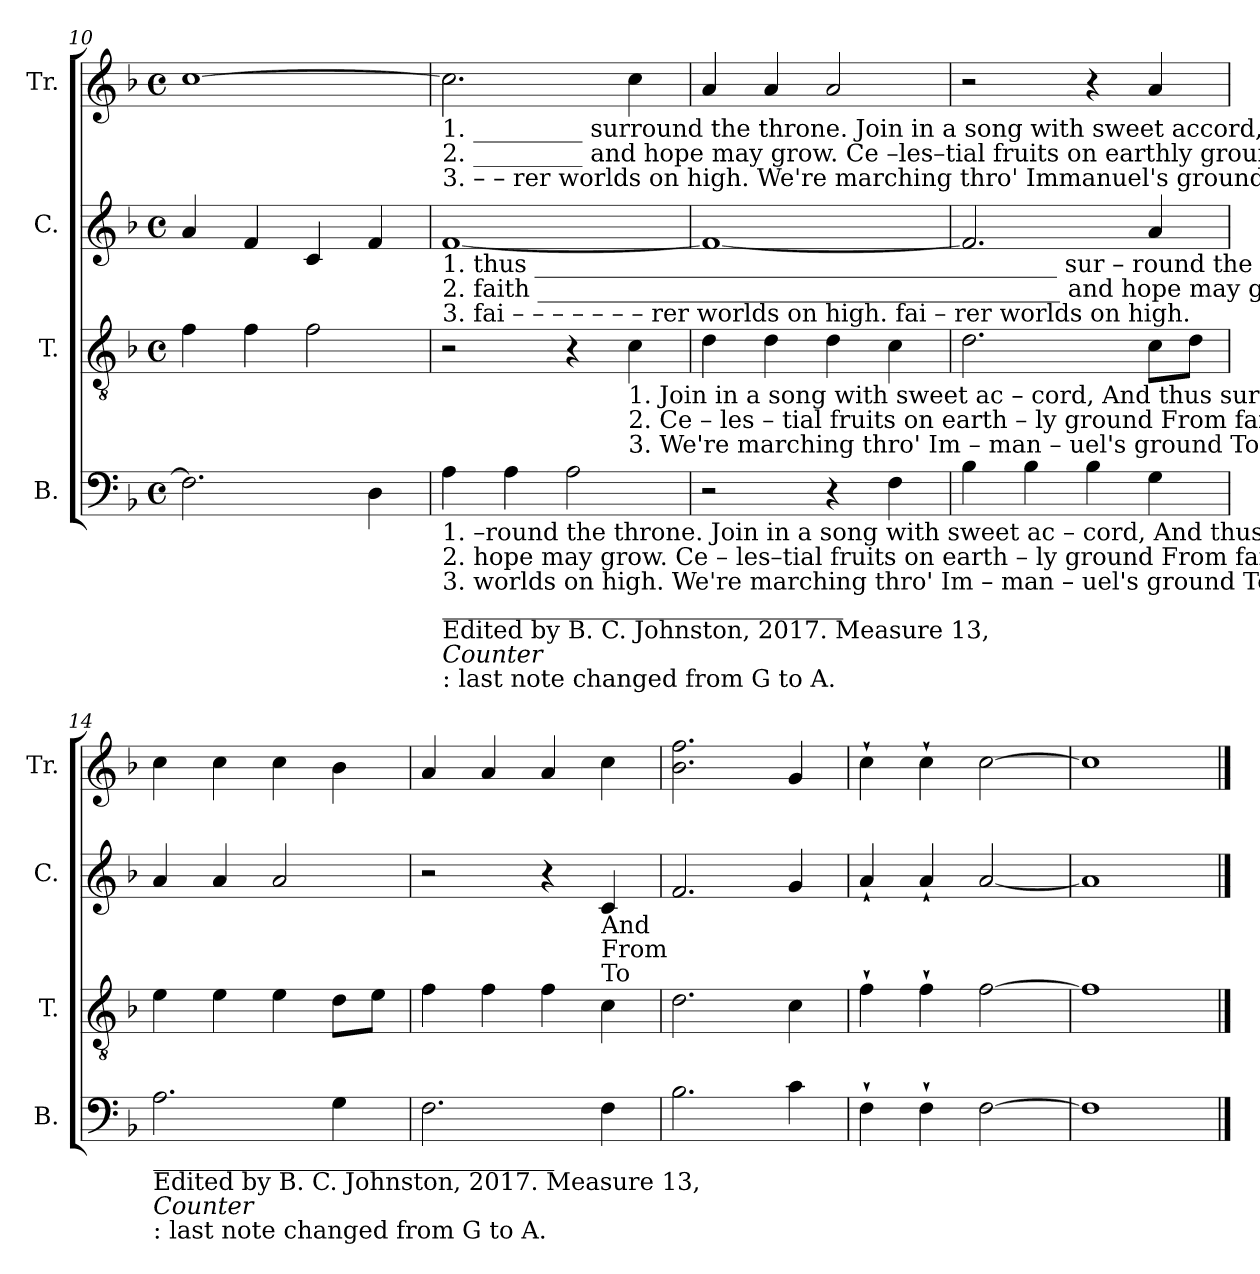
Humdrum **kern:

**kern	**kern	**kern	**kern
*part4	*part3	*part2	*part1
*staff4	*staff3	*staff2	*staff1
*I"B.	*I"T.	*I"C.	*I"Tr.
*I'B.	*I'T.	*I'C.	*I'Tr.
*clefF4	*clefGv2	*clefG2	*clefG2
*k[b-]	*k[b-]	*k[b-]	*k[b-]
*M4/4	*M4/4	*M4/4	*M4/4
*met(c)	*met(c)	*met(c)	*met(c)
=10	=10	=10	=10
2.F\]	4f\	4a/	[1cc
.	4f\	4f/	.
.	2f\	4c/	.
4D\	.	4f/	.
!!LO:LB:g=z
=11	=11	=11	=11
!	!	!	!LO:TX:b:t=1.  _________   surround the throne.                              Join   in   a   song  with   sweet  accord,   And  thus  surround  the  throne.
!	!	!	!LO:TX:b:t=2.  _________   and  hope may grow.                               Ce –les–tial   fruits  on  earthly ground   From  faith  and hope may grow.
!	!	!	!LO:TX:b:t=3.   –      –     rer  worlds  on  high.                         We're  marching thro' Immanuel's ground    To      fai  –  rer worlds on high.
!	!	!LO:TX:b:t=1.  thus ___________________________________________           sur – round the throne.                                           thus  surround  the  throne.	!
!	!	!LO:TX:b:t=2.  faith ___________________________________________           and  hope  may  grow.                                               faith  and  hope may  grow.	!
!	!	!LO:TX:b:t=3.  fai        –        –        –        –        –        –        –       rer   worlds on   high.                                               fai  – rer worlds   on   high.	!
!LO:TX:b:t=1.  –round the throne.                  Join    in    a    song   with   sweet               ac    –   cord,             And  thus  surround  the  throne.	!	!	!
!LO:TX:b:t=2.  hope may grow.                        Ce  –   les–tial   fruits   on    earth       –      ly        ground           From   faith and hope may grow.	!	!	!
!LO:TX:b:t=3.  worlds  on  high.                      We're  marching  thro'  Im – man      –      uel's     ground           To       fai –  rer worlds  on   high.	!	!	!
!LO:TX:b:t=_________________________________	!	!	!
!LO:TX:b:t=Edited by B. C. Johnston, 2017.  Measure 13,	!	!	!
!LO:TX:b:i:t=Counter	!	!	!
!LO:TX:b:t=&colon; last note changed from G to A.	!	!	!
4A\	2r	[1f	2.cc\]
4A\	.	.	.
2A\	4r	.	.
!	!LO:TX:b:t=1. Join   in    a    song  with  sweet          ac  –  cord,  And thus surround the throne,  And thus surround  the throne.	!	!
!	!LO:TX:b:t=2. Ce  –  les – tial  fruits  on  earth    –    ly  ground  From faith and hope may grow,  From faith and hope maygrow.	!	!
!	!LO:TX:b:t=3. We're marching thro' Im  – man – uel's  ground  To     fai–rer   worlds  on    high,  To   fai  –  rer worlds on  high.	!	!
.	4c\	.	4cc\
=12	=12	=12	=12
2r	4d\	1f_	4a/
.	4d\	.	4a/
4r	4d\	.	2a/
4F\	4c\	.	.
=13	=13	=13	=13
4B-\	2.d\	2.f/]	2r
4B-\	.	.	.
4B-\	.	.	4r
4G\	8c\L	4a/	4a/
.	8d\J	.	.
=14	=14	=14	=14
!LO:TX:b:t=_________________________________	!	!	!
!LO:TX:b:t=Edited by B. C. Johnston, 2017.  Measure 13,	!	!	!
!LO:TX:b:i:t=Counter	!	!	!
!LO:TX:b:t=&colon; last note changed from G to A.	!	!	!
2.A\	4e\	4a/	4cc\
.	4e\	4a/	4cc\
.	4e\	2a/	4cc\
4G\	8d\L	.	4b-\
.	8e\J	.	.
=15	=15	=15	=15
2.F\	4f\	2r	4a/
.	4f\	.	4a/
.	4f\	4r	4a/
!	!	!LO:TX:b:t=And	!
!	!	!LO:TX:b:t=From	!
!	!	!LO:TX:b:t=To	!
4F\	4c\	4c/	4cc\
=16	=16	=16	=16
2.B-\	2.d\	2.f/	2.b-\ 2.ff\
4c\	4c\	4g/	4g/
=17	=17	=17	=17
4F`\	4f`\	4a`/	4cc`\
4F`\	4f`\	4a`/	4cc`\
[2F\	[2f\	[2a/	[2cc\
=18	=18	=18	=18
1F]	1f]	1a]	1cc]
==	==	==	==
*-	*-	*-	*-
